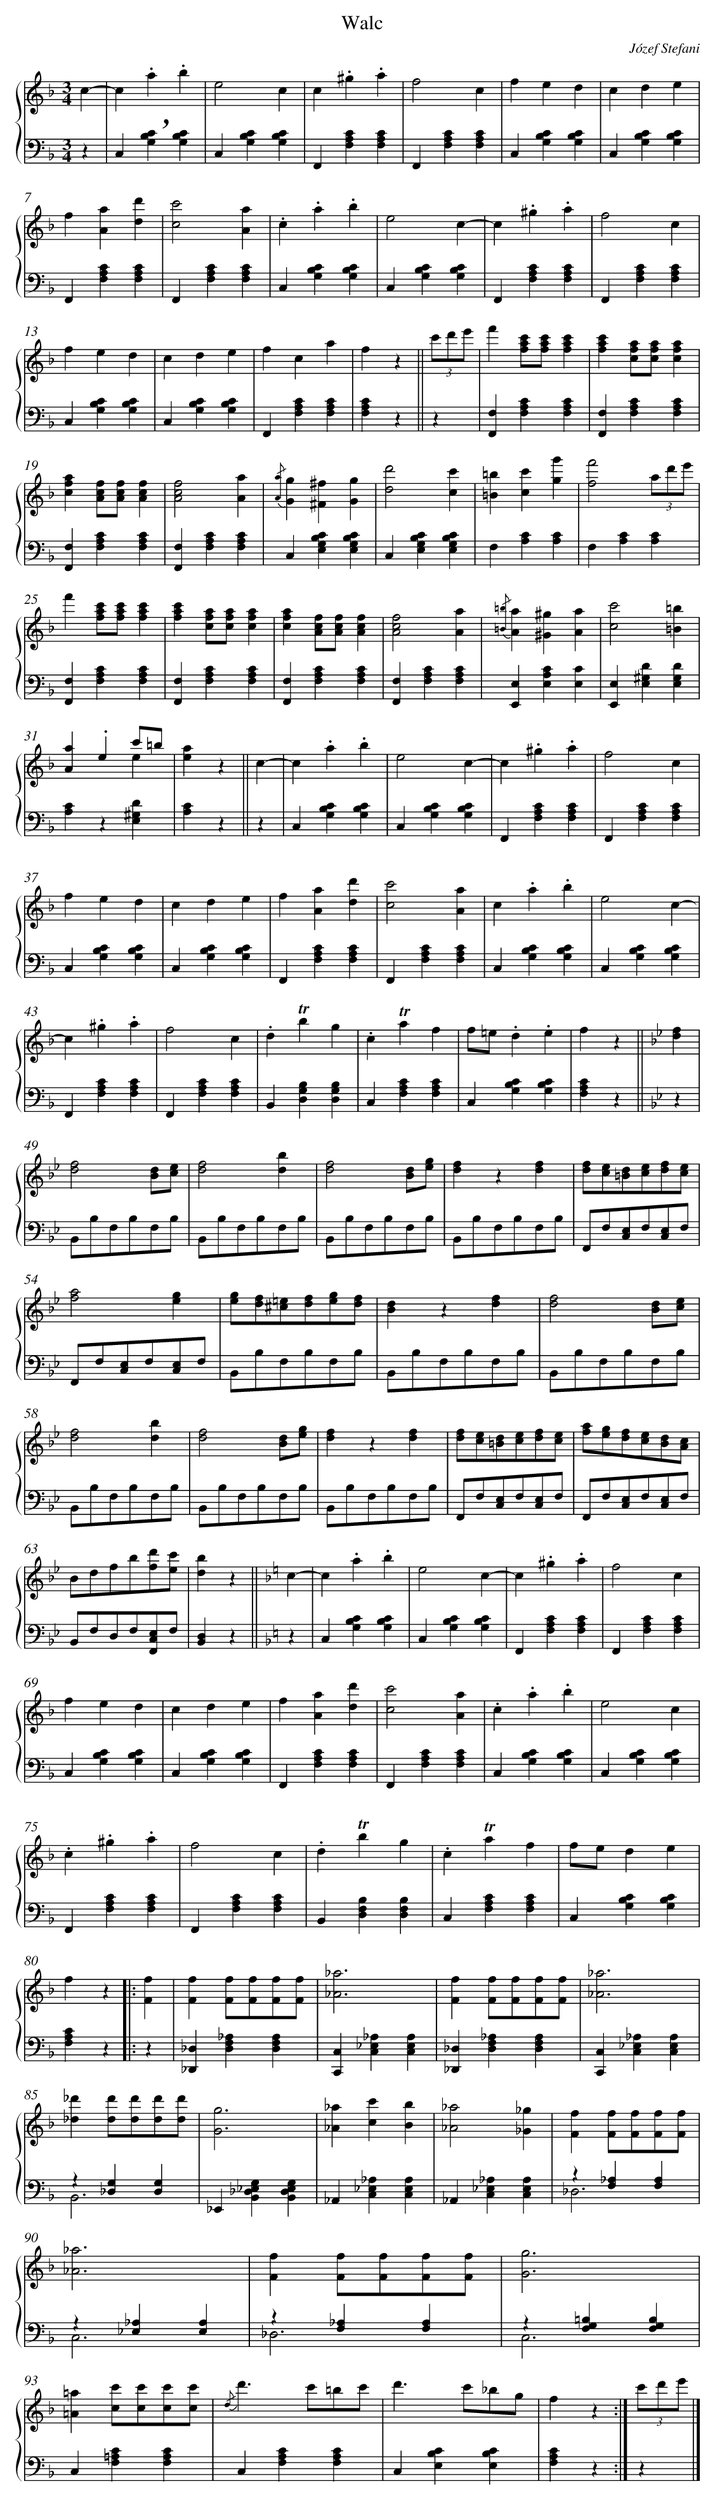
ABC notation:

X:1
T: Walc
C: Józef Stefani
L: 1/4
M: 3/4
%%staves {1 2}
V: 1 clef=treble
V: 2 clef=bass
K: F
[V:1] c- [I:setbarnb 1]|
[V:2] z |
[V:1] c.a.b |
[V:2] C,!breath![CB,G,][CB,G,] |
[V:1] e2c |
[V:2] C,[CB,G,][CB,G,] |
[V:1] c.^g.a |
[V:2] F,,[CA,F,][CA,F,] |
[V:1] f2c |
[V:2] F,,[CA,F,][CA,F,] |
[V:1] fed |
[V:2] C,[CB,G,][CB,G,] |
[V:1] cde |
[V:2] C,[CB,G,][CB,G,] |
[V:1] f[aA][d'd] |
[V:2] F,,[CA,F,][CA,F,] |
[V:1] [c'2c2][aA] |
[V:2] F,,[CA,F,][CA,F,] |
[V:1] .c.a.b |
[V:2] C,[CB,G,][CB,G,] |
[V:1] e2c- |
[V:2] C,[CB,G,][CB,G,] |
[V:1] c.^g.a |
[V:2] F,,[CA,F,][CA,F,] |
[V:1] f2c |
[V:2] F,,[CA,F,][CA,F,] |
[V:1] fed |
[V:2] C,[CB,G,][CB,G,] |
[V:1] cde |
[V:2] C,[CB,G,][CB,G,] |
[V:1] fca |
[V:2] F,,[CA,F,][CA,F,] |
[V:1] fz ||
[V:2] [CA,F,]z ||
[V:1] (3c'/d'/e'/ [I:setbarnb 17]|
[V:2] z |
[V:1] f'[c'/a/f/][c'/a/f/][c'af] |
[V:2] [F,F,,][CA,F,][CA,F,] |
[V:1] [c'af][a/f/c/][a/f/c/][afc] |
[V:2] [F,F,,][CA,F,][CA,F,] |
[V:1] [afc][f/c/A/][f/c/A/][fcA] |
[V:2] [F,F,,][CA,F,][CA,F,] |
[V:1] [f2c2A2][aA] |
[V:2] [F,F,,][CA,F,][CA,F,] |
[V:1] {/[aA]}[gG][^f^F][gG] |
[V:2] C,[CB,G,E,][CB,G,E,] |
[V:1] [d'2d2][c'c] |
[V:2] C,[CB,G,E,][CB,G,E,] |
[V:1] [=b=B][c'c][g'g] |
[V:2] F,[CA,][CA,] |
[V:1] [f'2f2](3a/d'/e'/ |
[V:2] F,[CA,][CA,] |
[V:1] f'[c'/a/f/][c'/a/f/][c'af] |
[V:2] [F,F,,][CA,F,][CA,F,] |
[V:1] [c'af][a/f/c/][a/f/c/][afc] |
[V:2] [F,F,,][CA,F,][CA,F,] |
[V:1] [afc][f/c/A/][f/c/A/][fcA] |
[V:2] [F,F,,][CA,F,][CA,F,] |
[V:1] [f2c2A2][aA] |
[V:2] [F,F,,][CA,F,][CA,F,] |
[V:1] {/[=b=B]}[aA][^g^G][aA] |
[V:2] [E,E,,][CA,E,][CE,] |
[V:1] [c'2c2][=b=B] |
[V:2] [E,E,,][D^G,E,][DG,E,] |
[V:1] [aA].ec'/=b/ & xxe |
[V:2] [CA,]z[D^G,E,] |
[V:1] [ae]z ||
[V:2] [CA,]z ||
[V:1] c- [I:setbarnb 33]|
[V:2] z |
[V:1] c.a.b |
[V:2] C,[CB,G,][CB,G,] |
[V:1] e2c- |
[V:2] C,[CB,G,][CB,G,] |
[V:1] c.^g.a |
[V:2] F,,[CA,F,][CA,F,] |
[V:1] f2c |
[V:2] F,,[CA,F,][CA,F,] |
[V:1] fed |
[V:2] C,[CB,G,][CB,G,] |
[V:1] cde |
[V:2] C,[CB,G,][CB,G,] |
[V:1] f[aA][d'd] |
[V:2] F,,[CA,F,][CA,F,] |
[V:1] [c'2c2][aA] |
[V:2] F,,[CA,F,][CA,F,] |
[V:1] c.a.b |
[V:2] C,[CB,G,][CB,G,] |
[V:1] e2c- |
[V:2] C,[CB,G,][CB,G,] |
[V:1] c.^g.a |
[V:2] F,,[CA,F,][CA,F,] |
[V:1] f2c |
[V:2] F,,[CA,F,][CA,F,] |
[V:1] .d!trill!bg |
[V:2] B,,[B,G,D,][B,G,D,] |
[V:1] .c!trill!af |
[V:2] C,[CA,F,][CA,F,] |
[V:1] f/=e/.d.e |
[V:2] C,[CB,G,][CB,G,] |
[V:1] fz ||
[V:2] [CA,F,]z ||
[V:1]  [K:Bb] [fd] |
[V:2]  [K:Bb] z |
[V:1] [f2d2][d/B/][e/c/] |
[V:2] B,,/B,/F,/B,/F,/B,/ |
[V:1] [f2d2][bd] |
[V:2] B,,/B,/F,/B,/F,/B,/ |
[V:1] [f2d2][d/B/][g/e/] |
[V:2] B,,/B,/F,/B,/F,/B,/ |
[V:1] [fd]z[fd] |
[V:2] B,,/B,/F,/B,/F,/B,/ |
[V:1] [f/d/][e/c/][d/=B/][e/c/][f/d/][e/c/] |
[V:2] F,,/F,/[E,/C,/]F,/[E,/C,/]F,/ |
[V:1] [a2f2][ge] |
[V:2] F,,/F,/[E,/C,/]F,/[E,/C,/]F,/ |
[V:1] [g/e/][f/d/][=e/^c/][f/d/][g/e/][f/d/] |
[V:2] B,,/B,/F,/B,/F,/B,/ |
[V:1] [dB]z[fd] |
[V:2] B,,/B,/F,/B,/F,/B,/ |
[V:1] [f2d2][d/B/][e/c/] |
[V:2] B,,/B,/F,/B,/F,/B,/ |
[V:1] [f2d2][bd] |
[V:2] B,,/B,/F,/B,/F,/B,/ |
[V:1] [f2d2][d/B/][g/e/] |
[V:2] B,,/B,/F,/B,/F,/B,/ |
[V:1] [fd]z[fd] |
[V:2] B,,/B,/F,/B,/F,/B,/ |
[V:1] [f/d/][e/c/][d/=B/][e/c/][f/d/][e/c/] |
[V:2] F,,/F,/[E,/C,/]F,/[E,/C,/]F,/ |
[V:1] [a/f/][g/e/][f/d/][e/c/][d/B/][c/A/] |
[V:2] F,,/F,/[E,/C,/]F,/[E,/C,/]F,/ |
[V:1] B/d/f/b/[d'/f/][c'/e/] |
[V:2] B,,/F,/D,/F,/[E,/C,/F,,/]F,/ |
[V:1] [bd]z ||
[V:2] [D,B,,]z ||
[V:1]  [K:F] c- [I:setbarnb 65]|
[V:2]  [K:F] z |
[V:1] c.a.b |
[V:2] C,[CB,G,][CB,G,] |
[V:1] e2c- |
[V:2] C,[CB,G,][CB,G,] |
[V:1] c.^g.a |
[V:2] F,,[CA,F,][CA,F,] |
[V:1] f2c |
[V:2] F,,[CA,F,][CA,F,] |
[V:1] fed |
[V:2] C,[CB,G,][CB,G,] |
[V:1] cde |
[V:2] C,[CB,G,][CB,G,] |
[V:1] f[aA][d'd] |
[V:2] F,,[CA,F,][CA,F,] |
[V:1] [c'2c2][aA] |
[V:2] F,,[CA,F,][CA,F,] |
[V:1] .c.a.b |
[V:2] C,[CB,G,][CB,G,] |
[V:1] e2c |
[V:2] C,[CB,G,][CB,G,] |
[V:1] .c.^g.a |
[V:2] F,,[CA,F,][CA,F,] |
[V:1] f2c |
[V:2] F,,[CA,F,][CA,F,] |
[V:1] .d!trill!bg |
[V:2] B,,[B,F,D,][B,F,D,] |
[V:1] .c!trill!af |
[V:2] C,[CA,F,][CA,F,] |
[V:1] f/e/de |
[V:2] C,[CB,G,][CB,G,] |
[V:1] fz ]|:
[V:2] [CA,F,]z ]|:
[V:1] [fF] [I:setbarnb 81]|
[V:2] z |
[V:1] [fF][f/F/][f/F/][f/F/][f/F/] |
[V:2] [_D,_D,,][_A,F,D,][A,F,D,] |
[V:1] [_a3_A3] |
[V:2] [C,C,,][_A,_E,C,][A,E,C,] |
[V:1] [fF][f/F/][f/F/][f/F/][f/F/] |
[V:2] [_D,_D,,][_A,F,D,][A,F,D,] |
[V:1] [_a3_A3] |
[V:2] [C,C,,][_A,_E,C,][A,E,C,] |
[V:1] [_d'_d][d'/d/][d'/d/][d'/d/][d'/d/] |
[V:2] z[G,_D,][G,D,] & B,,3 |
[V:1] [g3G3] |
[V:2] _E,,[G,_E,_D,B,,][G,E,D,B,,] |
[V:1] [_a_A][c'c][bB] |
[V:2] _A,,[_A,_E,C,][A,E,C,] |
[V:1] [_a2_A2][_g_G] |
[V:2] _A,,[_A,_E,C,][A,E,C,] |
[V:1] [fF][f/F/][f/F/][f/F/][f/F/] |
[V:2] z[_A,F,][A,F,] & _D,3 |
[V:1] [_a3_A3] |
[V:2] z[_A,_E,][A,E,] & C,3 |
[V:1] [fF][f/F/][f/F/][f/F/][f/F/] |
[V:2] z[_A,F,][A,F,] & _D,3 |
[V:1] [g3G3] |
[V:2] z[=B,G,F,][B,G,F,] & C,3 |
[V:1] [=a=A][c'/c/][c'/c/][c'/c/][c'/c/] |
[V:2] C,[C=A,F,][CA,F,] |
[V:1] {/d}d'>c'=b/c'/ |
[V:2] C,[CA,F,][CA,F,] |
[V:1] d'>c'_b/g/ |
[V:2] C,[CB,E,][CB,E,] |
[V:1] fz [I:setbarnb 96]:|]
[V:2] [CA,F,]z :|]
[V:1] (3c'/d'/e'/ |]
[V:2] z |]
